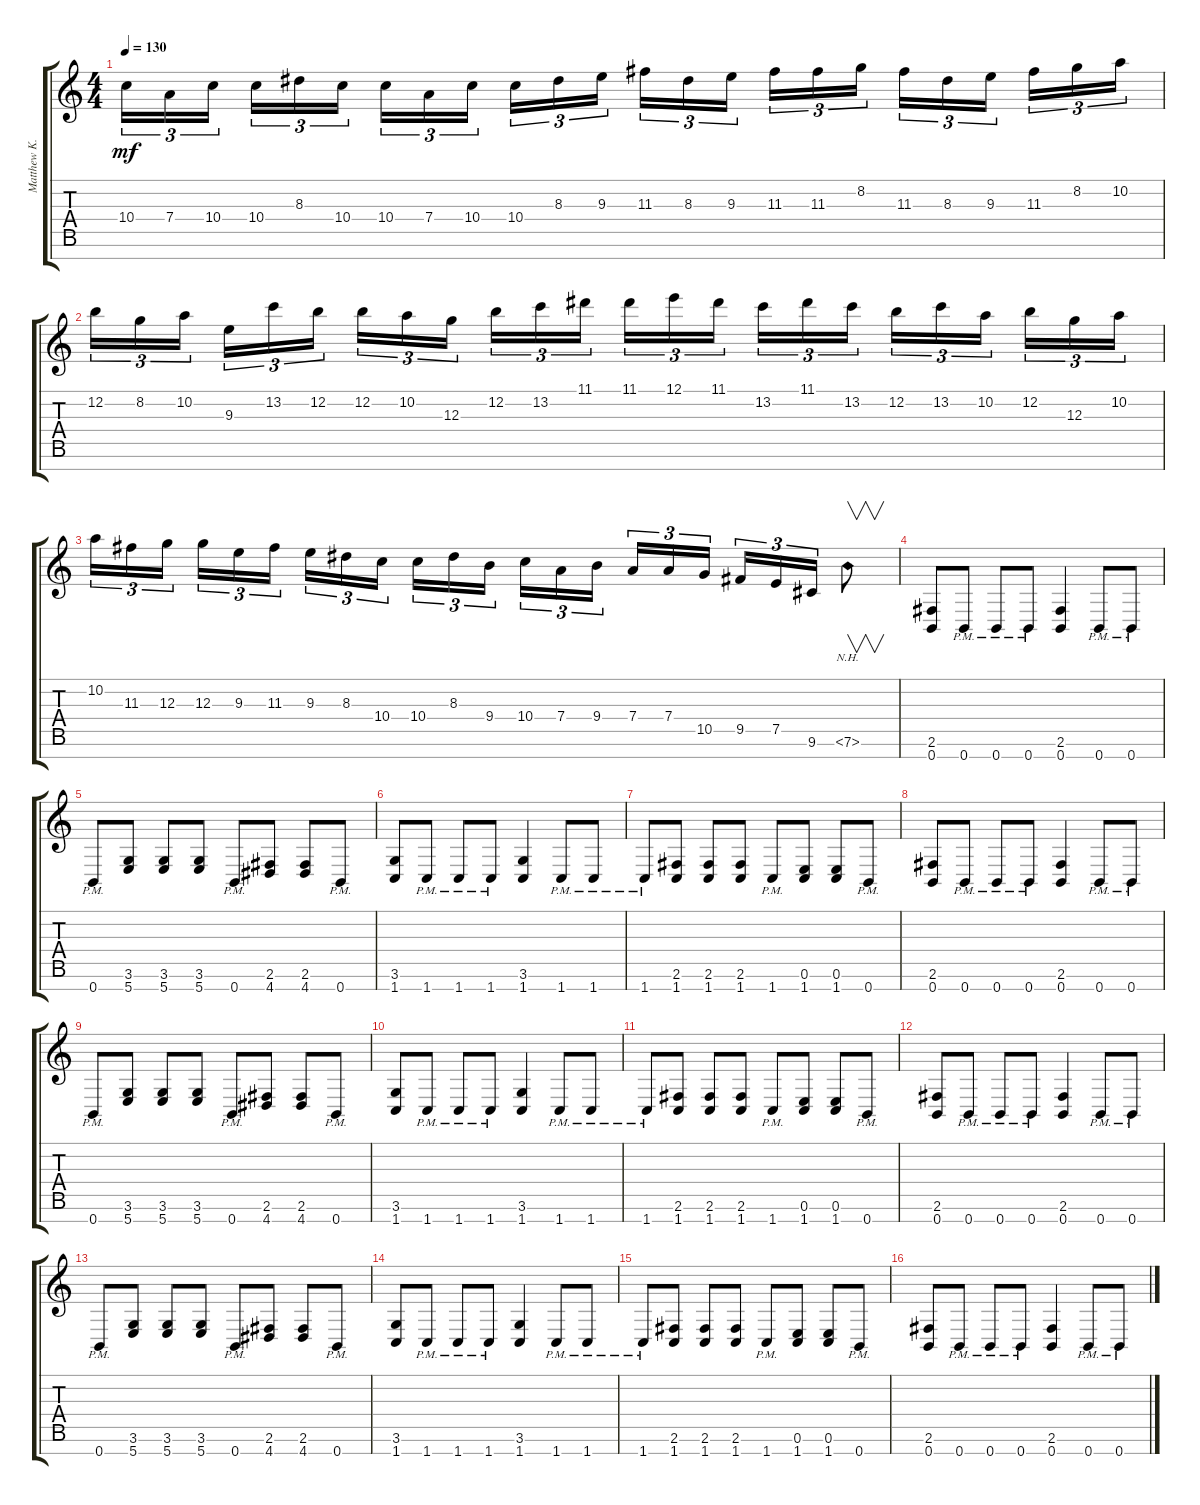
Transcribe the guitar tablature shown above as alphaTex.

\track ("Matthew K. Heafy" "Matthew K.") {instrument distortionguitar}
\staff {score tabs}
\tuning (E4 B3 G3 D3 A2 E2 B1) {hide}
\ts (4 4)
\tempo 130
\clef g2
\ks c
10.4.16{tu (3 2) dy mf} 7.4.16{tu (3 2)} 10.4.16{tu (3 2)} 10.4.16{tu (3 2)} 8.3.16{tu (3 2)} 10.4.16{tu (3 2)} 10.4.16{tu (3 2)} 7.4.16{tu (3 2)} 10.4.16{tu (3 2)} 10.4.16{tu (3 2)} 8.3.16{tu (3 2)} 9.3.16{tu (3 2)} 11.3.16{tu (3 2)} 8.3.16{tu (3 2)} 9.3.16{tu (3 2)} 11.3.16{tu (3 2)} 11.3.16{tu (3 2)} 8.2.16{tu (3 2)} 11.3.16{tu (3 2)} 8.3.16{tu (3 2)} 9.3.16{tu (3 2)} 11.3.16{tu (3 2)} 8.2.16{tu (3 2)} 10.2.16{tu (3 2)} |
12.2.16{tu (3 2)} 8.2.16{tu (3 2)} 10.2.16{tu (3 2)} 9.3.16{tu (3 2)} 13.2.16{tu (3 2)} 12.2.16{tu (3 2)} 12.2.16{tu (3 2)} 10.2.16{tu (3 2)} 12.3.16{tu (3 2)} 12.2.16{tu (3 2)} 13.2.16{tu (3 2)} 11.1.16{tu (3 2)} 11.1.16{tu (3 2)} 12.1.16{tu (3 2)} 11.1.16{tu (3 2)} 13.2.16{tu (3 2)} 11.1.16{tu (3 2)} 13.2.16{tu (3 2)} 12.2.16{tu (3 2)} 13.2.16{tu (3 2)} 10.2.16{tu (3 2)} 12.2.16{tu (3 2)} 12.3.16{tu (3 2)} 10.2.16{tu (3 2)} |
10.2.16{tu (3 2)} 11.3.16{tu (3 2)} 12.3.16{tu (3 2)} 12.3.16{tu (3 2)} 9.3.16{tu (3 2)} 11.3.16{tu (3 2)} 9.3.16{tu (3 2)} 8.3.16{tu (3 2)} 10.4.16{tu (3 2)} 10.4.16{tu (3 2)} 8.3.16{tu (3 2)} 9.4.16{tu (3 2)} 10.4.16{tu (3 2)} 7.4.16{tu (3 2)} 9.4.16{tu (3 2)} 7.4.16{tu (3 2)} 7.4.16{tu (3 2)} 10.5.16{tu (3 2)} 9.5.16{tu (3 2)} 7.5.16{tu (3 2)} 9.6.16{tu (3 2)} 7.6{nh}.8{v} |
(2.6 0.7).8{balance 16} 0.7{pm}.8 0.7{pm}.8 0.7{pm}.8 (2.6 0.7).4 0.7{pm}.8 0.7{pm}.8 |
0.7{pm}.8 (3.6 5.7).8 (3.6 5.7).8 (3.6 5.7).8 0.7{pm}.8 (2.6 4.7).8 (2.6 4.7).8 0.7{pm}.8 |
(3.6 1.7).8 1.7{pm}.8 1.7{pm}.8 1.7{pm}.8 (3.6 1.7).4 1.7{pm}.8 1.7{pm}.8 |
1.7{pm}.8 (2.6 1.7).8 (2.6 1.7).8 (2.6 1.7).8 1.7{pm}.8 (0.6 1.7).8 (0.6 1.7).8 0.7{pm}.8 |
(2.6 0.7).8 0.7{pm}.8 0.7{pm}.8 0.7{pm}.8 (2.6 0.7).4 0.7{pm}.8 0.7{pm}.8 |
0.7{pm}.8 (3.6 5.7).8 (3.6 5.7).8 (3.6 5.7).8 0.7{pm}.8 (2.6 4.7).8 (2.6 4.7).8 0.7{pm}.8 |
(3.6 1.7).8 1.7{pm}.8 1.7{pm}.8 1.7{pm}.8 (3.6 1.7).4 1.7{pm}.8 1.7{pm}.8 |
1.7{pm}.8 (2.6 1.7).8 (2.6 1.7).8 (2.6 1.7).8 1.7{pm}.8 (0.6 1.7).8 (0.6 1.7).8 0.7{pm}.8 |
(2.6 0.7).8 0.7{pm}.8 0.7{pm}.8 0.7{pm}.8 (2.6 0.7).4 0.7{pm}.8 0.7{pm}.8 |
0.7{pm}.8 (3.6 5.7).8 (3.6 5.7).8 (3.6 5.7).8 0.7{pm}.8 (2.6 4.7).8 (2.6 4.7).8 0.7{pm}.8 |
(3.6 1.7).8 1.7{pm}.8 1.7{pm}.8 1.7{pm}.8 (3.6 1.7).4 1.7{pm}.8 1.7{pm}.8 |
1.7{pm}.8 (2.6 1.7).8 (2.6 1.7).8 (2.6 1.7).8 1.7{pm}.8 (0.6 1.7).8 (0.6 1.7).8 0.7{pm}.8 |
(2.6 0.7).8 0.7{pm}.8 0.7{pm}.8 0.7{pm}.8 (2.6 0.7).4 0.7{pm}.8 0.7{pm}.8
